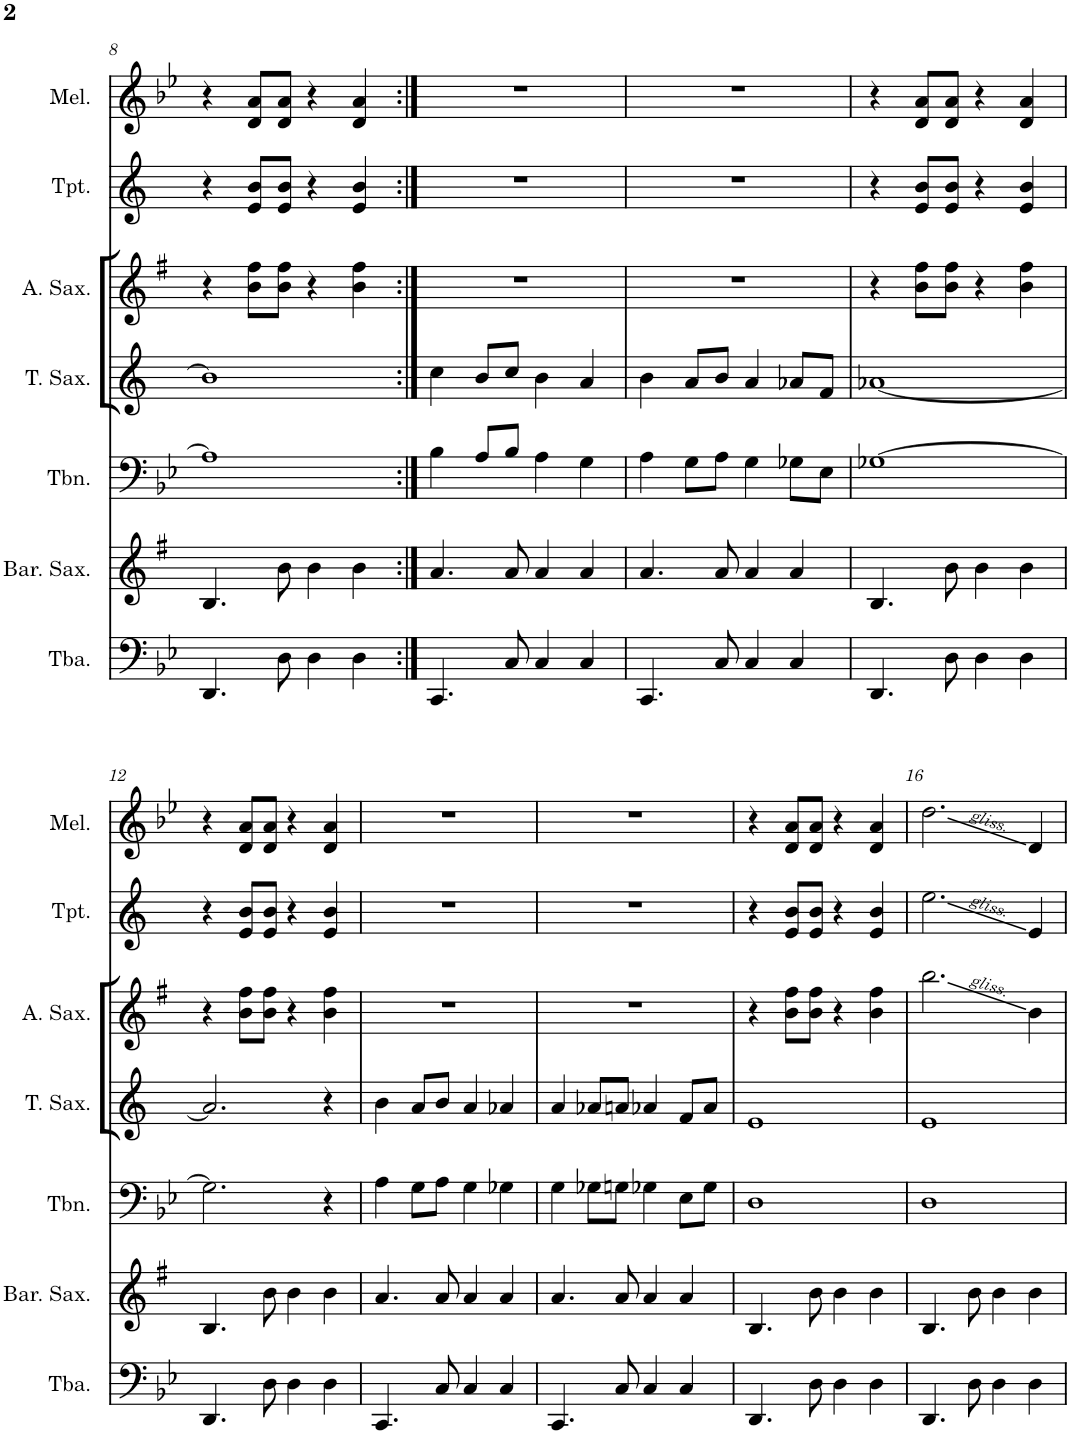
**kern	**kern	**kern	**kern	**kern	**kern	**kern
*part7	*part6	*part5	*part4	*part3	*part2	*part1
*staff7	*staff6	*staff5	*staff4	*staff3	*staff2	*staff1
*I"Tuba	*I"Baritone Saxophone	*I"Trombone	*I"Tenor Saxophone	*I"Alto Saxophone	*I"Trumpet	*I"Melodica
*I'Tba.	*I'Bar. Sax.	*I'Tbn.	*I'T. Sax.	*I'A. Sax.	*I'Tpt.	*I'Mel.
!!LO:PB:g=z
*clefF4	*clefG2	*clefF4	*clefG2	*clefG2	*clefG2	*clefG2
*	*Trd12c21	*	*Trd8c14	*Trd5c9	*Trd1c2	*
*k[b-e-]	*k[f#]	*k[b-e-]	*k[]	*k[f#]	*k[]	*k[b-e-]
*M4/4	*M4/4	*M4/4	*M4/4	*M4/4	*M4/4	*M4/4
=8	=8	=8	=8	=8	=8	=8
4.DD/	4.B/	1A]	1b]	4r	4r	4r
.	.	.	.	8b\ 8ff#\L	8e/ 8b/L	8d/ 8a/L
8D\	8b\	.	.	8b\ 8ff#\J	8e/ 8b/J	8d/ 8a/J
4D\	4b\	.	.	4r	4r	4r
4D\	4b\	.	.	4b\ 4ff#\	4e/ 4b/	4d/ 4a/
=9:|!	=9:|!	=9:|!	=9:|!	=9:|!	=9:|!	=9:|!
4.CC/	4.a/	4B-\	4cc\	1r	1r	1r
.	.	8A/L	8b/L	.	.	.
8C/	8a/	8B-/J	8cc/J	.	.	.
4C/	4a/	4A\	4b\	.	.	.
4C/	4a/	4G\	4a/	.	.	.
=10	=10	=10	=10	=10	=10	=10
4.CC/	4.a/	4A\	4b\	1r	1r	1r
.	.	8G\L	8a/L	.	.	.
8C/	8a/	8A\J	8b/J	.	.	.
4C/	4a/	4G\	4a/	.	.	.
4C/	4a/	8G-X\L	8a-X/L	.	.	.
.	.	8E-\J	8f/J	.	.	.
=11	=11	=11	=11	=11	=11	=11
4.DD/	4.B/	[1G-X	[1a-X	4r	4r	4r
.	.	.	.	8b\ 8ff#\L	8e/ 8b/L	8d/ 8a/L
8D\	8b\	.	.	8b\ 8ff#\J	8e/ 8b/J	8d/ 8a/J
4D\	4b\	.	.	4r	4r	4r
4D\	4b\	.	.	4b\ 4ff#\	4e/ 4b/	4d/ 4a/
!!LO:LB:g=z
=12	=12	=12	=12	=12	=12	=12
4.DD/	4.B/	2.G-\]	2.a-/]	4r	4r	4r
.	.	.	.	8b\ 8ff#\L	8e/ 8b/L	8d/ 8a/L
8D\	8b\	.	.	8b\ 8ff#\J	8e/ 8b/J	8d/ 8a/J
4D\	4b\	.	.	4r	4r	4r
4D\	4b\	4r	4r	4b\ 4ff#\	4e/ 4b/	4d/ 4a/
=13	=13	=13	=13	=13	=13	=13
4.CC/	4.a/	4A\	4b\	1r	1r	1r
.	.	8G\L	8a/L	.	.	.
8C/	8a/	8A\J	8b/J	.	.	.
4C/	4a/	4G\	4a/	.	.	.
4C/	4a/	4G-X\	4a-X/	.	.	.
=14	=14	=14	=14	=14	=14	=14
4.CC/	4.a/	4G\	4a/	1r	1r	1r
.	.	8G-X\L	8a-X/L	.	.	.
8C/	8a/	8Gn\J	8an/J	.	.	.
4C/	4a/	4G-X\	4a-X/	.	.	.
4C/	4a/	8E-\L	8f/L	.	.	.
.	.	8G-\J	8a-/J	.	.	.
=15	=15	=15	=15	=15	=15	=15
4.DD/	4.B/	1D	1e	4r	4r	4r
.	.	.	.	8b\ 8ff#\L	8e/ 8b/L	8d/ 8a/L
8D\	8b\	.	.	8b\ 8ff#\J	8e/ 8b/J	8d/ 8a/J
4D\	4b\	.	.	4r	4r	4r
4D\	4b\	.	.	4b\ 4ff#\	4e/ 4b/	4d/ 4a/
=16	=16	=16	=16	=16	=16	=16
4.DD/	4.B/	1D	1e	2.bb\	2.ee\	2.dd\
8D\	8b\	.	.	.	.	.
4D\	4b\	.	.	.	.	.
4D\	4b\	.	.	4b\	4e/	4d/
=	=	=	=	=	=	=
*-	*-	*-	*-	*-	*-	*-
